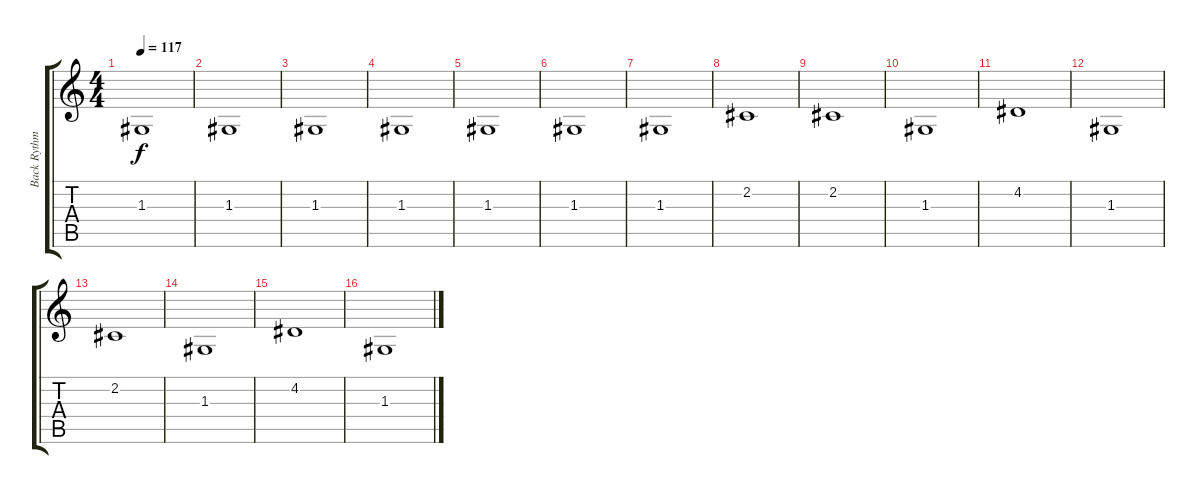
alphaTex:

\track ("Back Rythm" "Back Rythm") {instrument rockorgan}
\staff {score tabs}
\tuning (E4 B3 G3 D3 A2 E2) {hide}
\ts (4 4)
\tempo 117
\clef g2
\ks c
1.3.1{dy f} |
1.3.1 |
1.3.1 |
1.3.1 |
1.3.1 |
1.3.1 |
1.3.1 |
2.2.1 |
2.2.1 |
1.3.1 |
4.2.1 |
1.3.1 |
2.2.1 |
1.3.1 |
4.2.1 |
1.3.1
